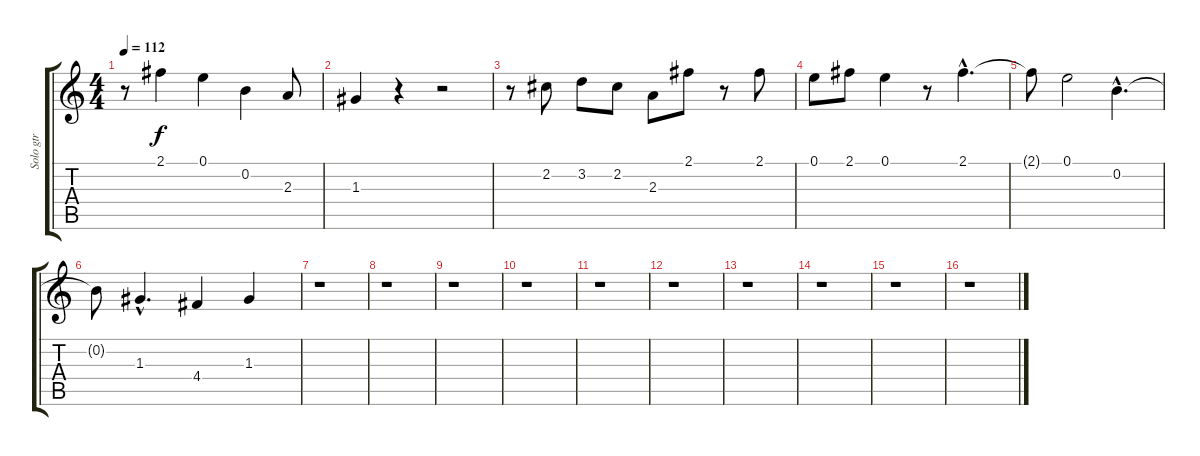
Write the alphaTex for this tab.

\track ("Solo gtr" "Solo gtr") {instrument distortionguitar}
\staff {score tabs}
\tuning (E4 B3 G3 D3 A2 E2) {hide}
\ts (4 4)
\tempo 112
\clef g2
\ks c
r.8{dy f} 2.1.4 0.1.4 0.2.4 2.3.8 |
1.3.4 r.4 r.2 |
r.8 2.2.8 3.2.8 2.2.8 2.3.8 2.1.8 r.8 2.1.8 |
0.1.8 2.1.8 0.1.4 r.8 2.1{hac}.4{d} |
2.1{t}.8 0.1.2 0.2{hac}.4{d} |
0.2{t}.8 1.3{hac}.4{d} 4.4.4 1.3.4 |
r.1 |
r.1 |
r.1 |
r.1 |
r.1 |
r.1 |
r.1 |
r.1 |
r.1 |
r.1
